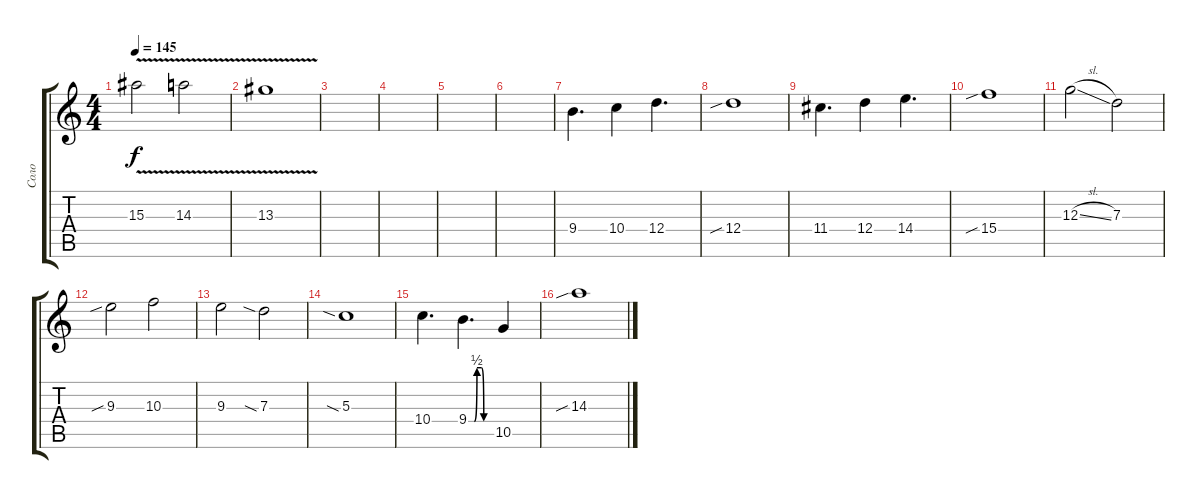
\track ("Соло" "Соло") {instrument distortionguitar}
\staff {score tabs}
\tuning (E4 B3 G3 D3 A2 E2) {hide}
\ts (4 4)
\tempo 145
\clef g2
\ks c
15.3{v}.2{dy f} 14.3{v}.2 |
13.3{v}.1 |
|
|
|
|
9.4.4{d} 10.4.4 12.4.4{d} |
12.4{sib}.1 |
11.4.4{d} 12.4.4 14.4.4{d} |
15.4{sib}.1 |
12.3{sl}.2 7.3.2 |
9.3{sib}.2 10.3.2 |
9.3.2 7.3{sia}.2 |
5.3{sia}.1 |
10.4.4{d} 9.4{be (custom 0 0 15 0 22 2 34 2 40 0 60 0)}.4{d} 10.5.4 |
14.3{sib}.1
